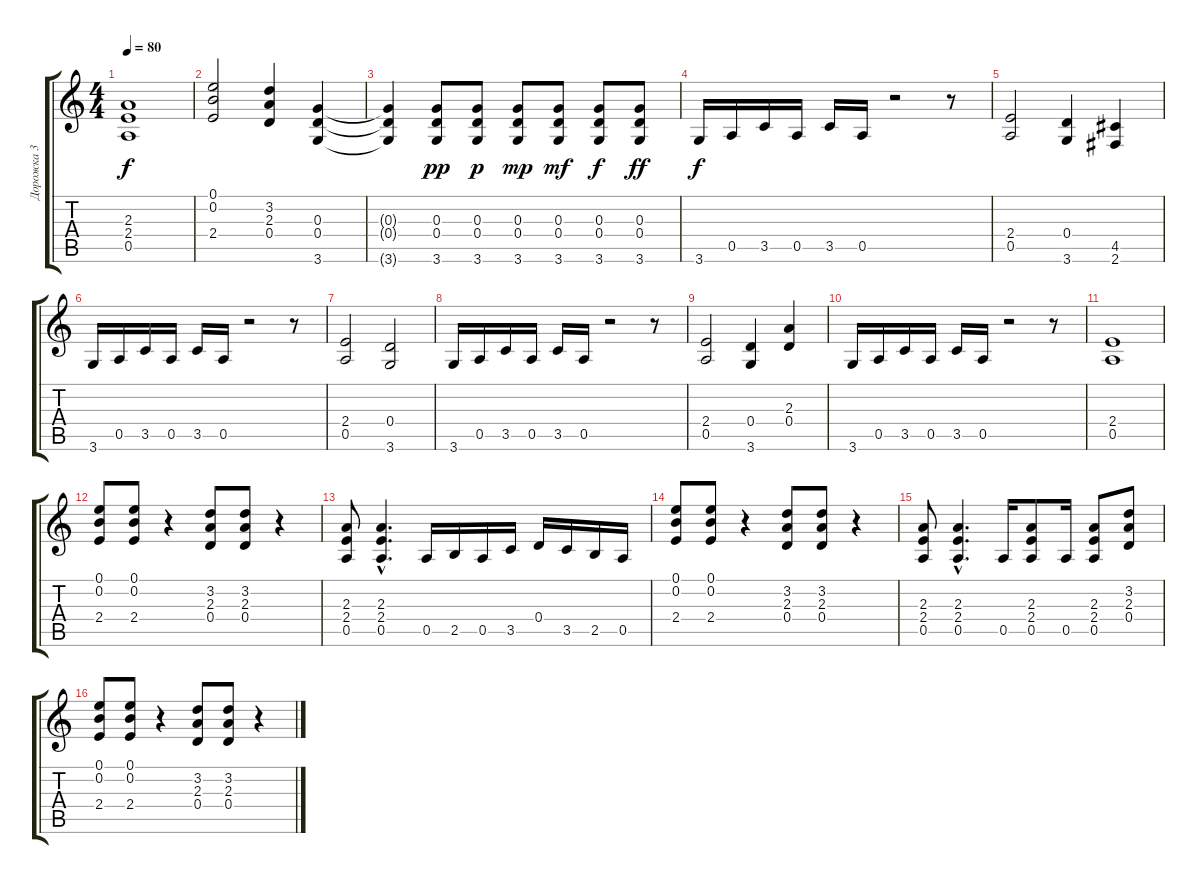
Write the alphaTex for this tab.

\track ("Дорожка 3" "Дорожка 3") {instrument distortionguitar}
\staff {score tabs}
\tuning (E4 B3 G3 D3 A2 E2) {hide}
\ts (4 4)
\tempo 80
\clef g2
\ks c
(2.3{t} 2.4{t} 0.5{t}).1{dy f} |
(0.1 0.2 2.4).2 (3.2 2.3 0.4).4 (0.3 0.4 3.6).4 |
(0.3{t} 0.4{t} 3.6{t}).4 (0.3 0.4 3.6).8{dy pp} (0.3 0.4 3.6).8{dy p} (0.3 0.4 3.6).8{dy mp} (0.3 0.4 3.6).8{dy mf} (0.3 0.4 3.6).8{dy f} (0.3 0.4 3.6).8{dy ff} |
3.6.16{dy f} 0.5.16 3.5.16 0.5.16 3.5.16 0.5.16 r.2 r.8 |
(2.4 0.5).2 (0.4 3.6).4 (4.5 2.6).4 |
3.6.16 0.5.16 3.5.16 0.5.16 3.5.16 0.5.16 r.2 r.8 |
(2.4 0.5).2 (0.4 3.6).2 |
3.6.16 0.5.16 3.5.16 0.5.16 3.5.16 0.5.16 r.2 r.8 |
(2.4 0.5).2 (0.4 3.6).4 (2.3 0.4).4 |
3.6.16 0.5.16 3.5.16 0.5.16 3.5.16 0.5.16 r.2 r.8 |
(2.4 0.5).1 |
(0.1 0.2 2.4).8 (0.1 0.2 2.4).8 r.4 (3.2 2.3 0.4).8 (3.2 2.3 0.4).8 r.4 |
(2.3 2.4 0.5).8 (2.3{hac} 2.4{hac} 0.5{hac}).4{d} 0.5.16 2.5.16 0.5.16 3.5.16 0.4.16 3.5.16 2.5.16 0.5.16 |
(0.1 0.2 2.4).8 (0.1 0.2 2.4).8 r.4 (3.2 2.3 0.4).8 (3.2 2.3 0.4).8 r.4 |
(2.3 2.4 0.5).8 (2.3{hac} 2.4{hac} 0.5{hac}).4{d} 0.5.16 (2.3 2.4 0.5).8 0.5.16 (2.3 2.4 0.5).8 (3.2 2.3 0.4).8 |
(0.1 0.2 2.4).8 (0.1 0.2 2.4).8 r.4 (3.2 2.3 0.4).8 (3.2 2.3 0.4).8 r.4
